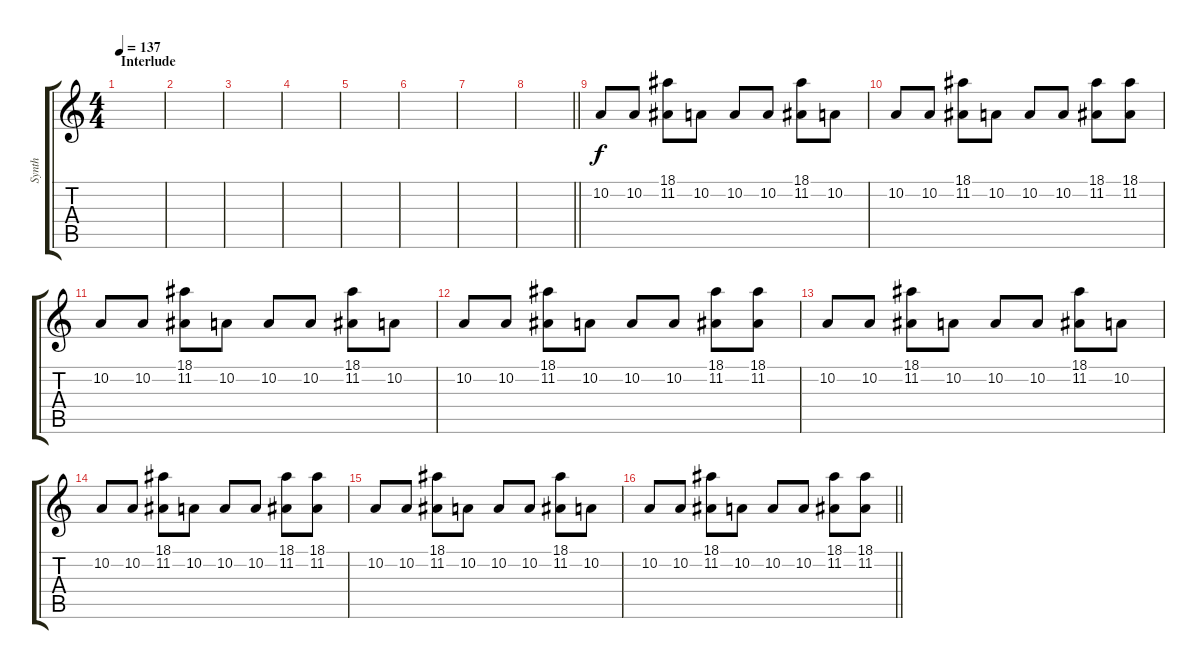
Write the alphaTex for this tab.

\track ("Synth" "Synth") {instrument lead2sawtooth}
\staff {score tabs}
\tuning (E4 B3 G3 D3 A2 E2) {hide}
\ts (4 4)
\section ("" "Interlude")
\tempo 137
\clef g2
\ks c
|
|
|
|
|
|
|
\barLineRight lightlight
|
\section ("" "")
10.2.8 10.2.8 (18.1 11.2).8 10.2.8 10.2.8 10.2.8 (18.1 11.2).8 10.2.8 |
10.2.8 10.2.8 (18.1 11.2).8 10.2.8 10.2.8 10.2.8 (18.1 11.2).8 (18.1 11.2).8 |
10.2.8 10.2.8 (18.1 11.2).8 10.2.8 10.2.8 10.2.8 (18.1 11.2).8 10.2.8 |
10.2.8 10.2.8 (18.1 11.2).8 10.2.8 10.2.8 10.2.8 (18.1 11.2).8 (18.1 11.2).8 |
10.2.8 10.2.8 (18.1 11.2).8 10.2.8 10.2.8 10.2.8 (18.1 11.2).8 10.2.8 |
10.2.8 10.2.8 (18.1 11.2).8 10.2.8 10.2.8 10.2.8 (18.1 11.2).8 (18.1 11.2).8 |
10.2.8 10.2.8 (18.1 11.2).8 10.2.8 10.2.8 10.2.8 (18.1 11.2).8 10.2.8 |
\barLineRight lightlight
10.2.8 10.2.8 (18.1 11.2).8 10.2.8 10.2.8 10.2.8 (18.1 11.2).8 (18.1 11.2).8
